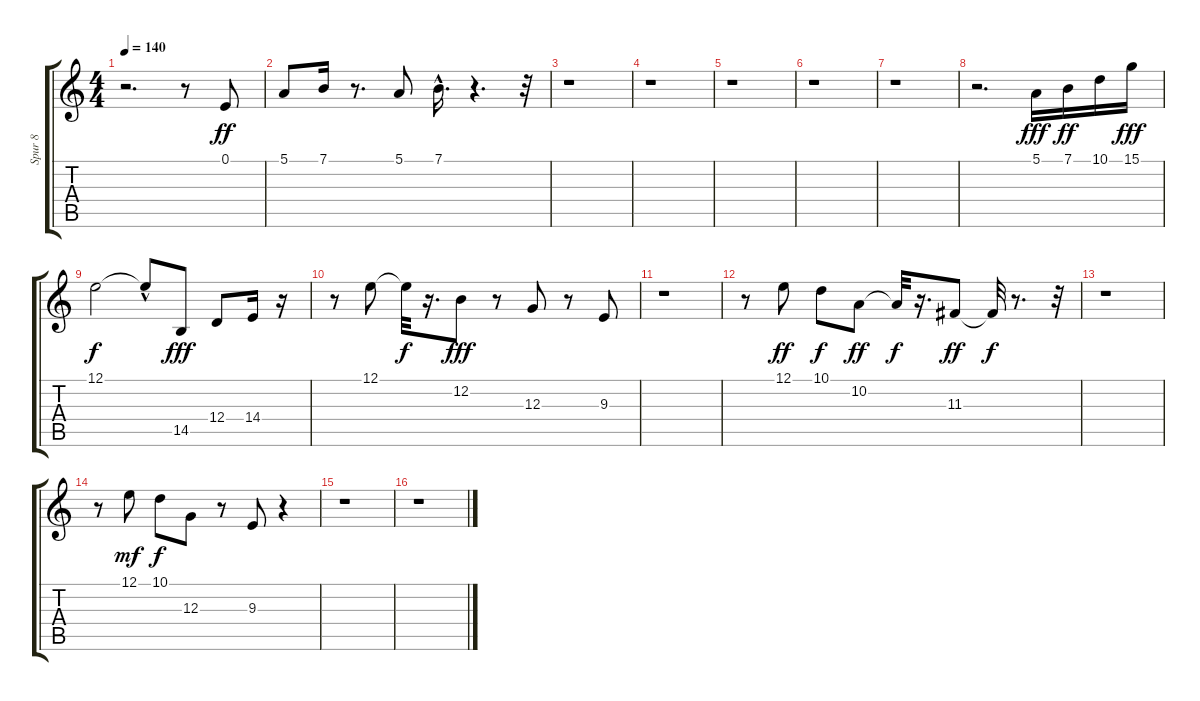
\track ("Spur 8" "Spur 8") {instrument brasssection}
\staff {score tabs}
\tuning (E4 B3 G3 D3 A2 E2) {hide}
\ts (4 4)
\tempo 140
\clef g2
\ks c
r.2{d dy f} r.8 0.1.8{dy ff} |
5.1.8 7.1.16 r.8{d} 5.1.8 7.1{hac}.16{d} r.4{d} r.32 |
r.1 |
r.1 |
r.1 |
r.1 |
r.1 |
r.2{d} 5.1.16{dy fff} 7.1.16{dy ff} 10.1.16 15.1.16{dy fff} |
12.1.2{dy f} 12.1{hac t}.8 14.5.8{dy fff} 12.4.8 14.4.16 r.16 |
r.8 12.1.8 12.1{t}.32{dy f} r.16{d} 12.2.8{dy fff} r.8 12.3.8 r.8 9.3.8 |
r.1 |
r.8 12.1.8{dy ff} 10.1.8{dy f} 10.2.8{dy ff} 10.2{t}.32{dy f} r.16{d} 11.3.8{dy ff} 11.3{t}.32{dy f} r.8{d} r.32 |
r.1 |
r.8 12.1.8{dy mf} 10.1.8{dy f} 12.3.8 r.8 9.3.8 r.4 |
r.1 |
r.1
